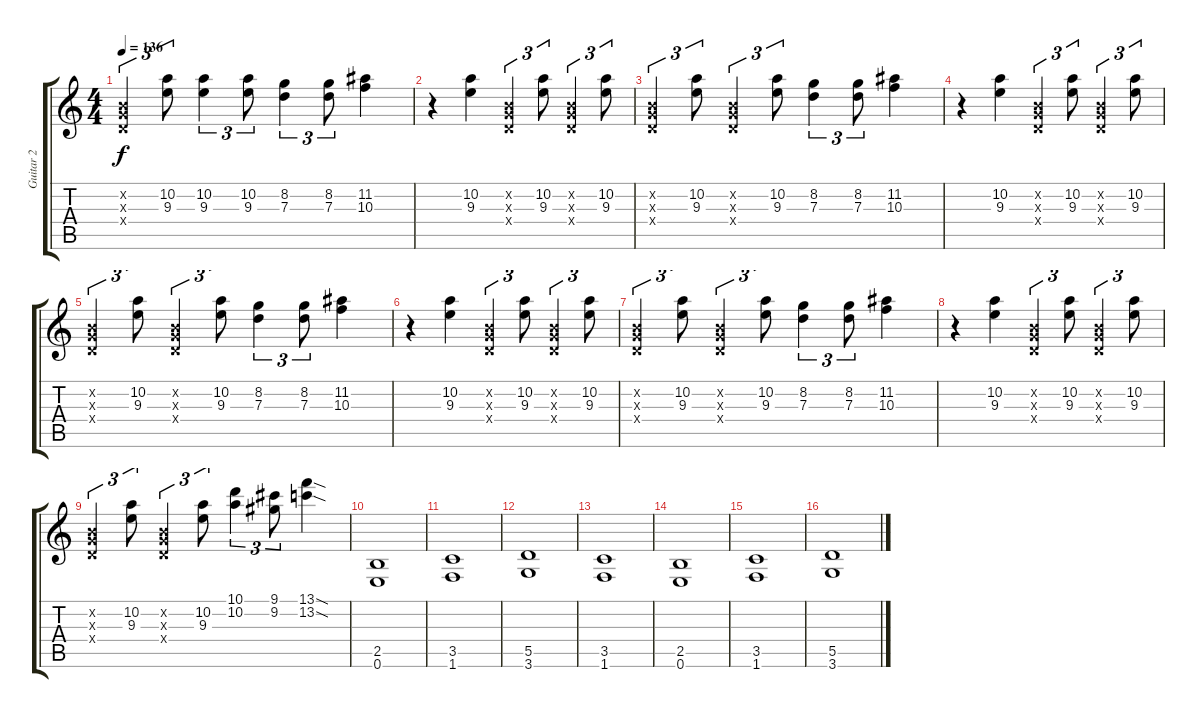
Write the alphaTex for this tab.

\track ("Guitar 2" "Guitar 2") {instrument distortionguitar}
\staff {score tabs}
\tuning (E4 B3 G3 D3 A2 E2) {hide}
\ts (4 4)
\tempo 136
\clef g2
\ks c
(0.2{x} 0.3{x} 0.4{x}).4{tu (3 2) dy f} (10.2 9.3).8{tu (3 2)} (10.2 9.3).4{tu (3 2)} (10.2 9.3).8{tu (3 2)} (8.2 7.3).4{tu (3 2)} (8.2 7.3).8{tu (3 2)} (11.2 10.3).4 |
r.4 (10.2 9.3).4 (0.2{x} 0.3{x} 0.4{x}).4{tu (3 2)} (10.2 9.3).8{tu (3 2)} (0.2{x} 0.3{x} 0.4{x}).4{tu (3 2)} (10.2 9.3).8{tu (3 2)} |
(0.2{x} 0.3{x} 0.4{x}).4{tu (3 2)} (10.2 9.3).8{tu (3 2)} (0.2{x} 0.3{x} 0.4{x}).4{tu (3 2)} (10.2 9.3).8{tu (3 2)} (8.2 7.3).4{tu (3 2)} (8.2 7.3).8{tu (3 2)} (11.2 10.3).4 |
r.4 (10.2 9.3).4 (0.2{x} 0.3{x} 0.4{x}).4{tu (3 2)} (10.2 9.3).8{tu (3 2)} (0.2{x} 0.3{x} 0.4{x}).4{tu (3 2)} (10.2 9.3).8{tu (3 2)} |
(0.2{x} 0.3{x} 0.4{x}).4{tu (3 2)} (10.2 9.3).8{tu (3 2)} (0.2{x} 0.3{x} 0.4{x}).4{tu (3 2)} (10.2 9.3).8{tu (3 2)} (8.2 7.3).4{tu (3 2)} (8.2 7.3).8{tu (3 2)} (11.2 10.3).4 |
r.4 (10.2 9.3).4 (0.2{x} 0.3{x} 0.4{x}).4{tu (3 2)} (10.2 9.3).8{tu (3 2)} (0.2{x} 0.3{x} 0.4{x}).4{tu (3 2)} (10.2 9.3).8{tu (3 2)} |
(0.2{x} 0.3{x} 0.4{x}).4{tu (3 2)} (10.2 9.3).8{tu (3 2)} (0.2{x} 0.3{x} 0.4{x}).4{tu (3 2)} (10.2 9.3).8{tu (3 2)} (8.2 7.3).4{tu (3 2)} (8.2 7.3).8{tu (3 2)} (11.2 10.3).4 |
r.4 (10.2 9.3).4 (0.2{x} 0.3{x} 0.4{x}).4{tu (3 2)} (10.2 9.3).8{tu (3 2)} (0.2{x} 0.3{x} 0.4{x}).4{tu (3 2)} (10.2 9.3).8{tu (3 2)} |
(0.2{x} 0.3{x} 0.4{x}).4{tu (3 2)} (10.2 9.3).8{tu (3 2)} (0.2{x} 0.3{x} 0.4{x}).4{tu (3 2)} (10.2 9.3).8{tu (3 2)} (10.1 10.2).4{tu (3 2)} (9.1 9.2).8{tu (3 2)} (13.1{sod} 13.2{sod}).4 |
(2.5 0.6).1 |
(3.5 1.6).1 |
(5.5 3.6).1 |
(3.5 1.6).1 |
(2.5 0.6).1 |
(3.5 1.6).1 |
(5.5 3.6).1
